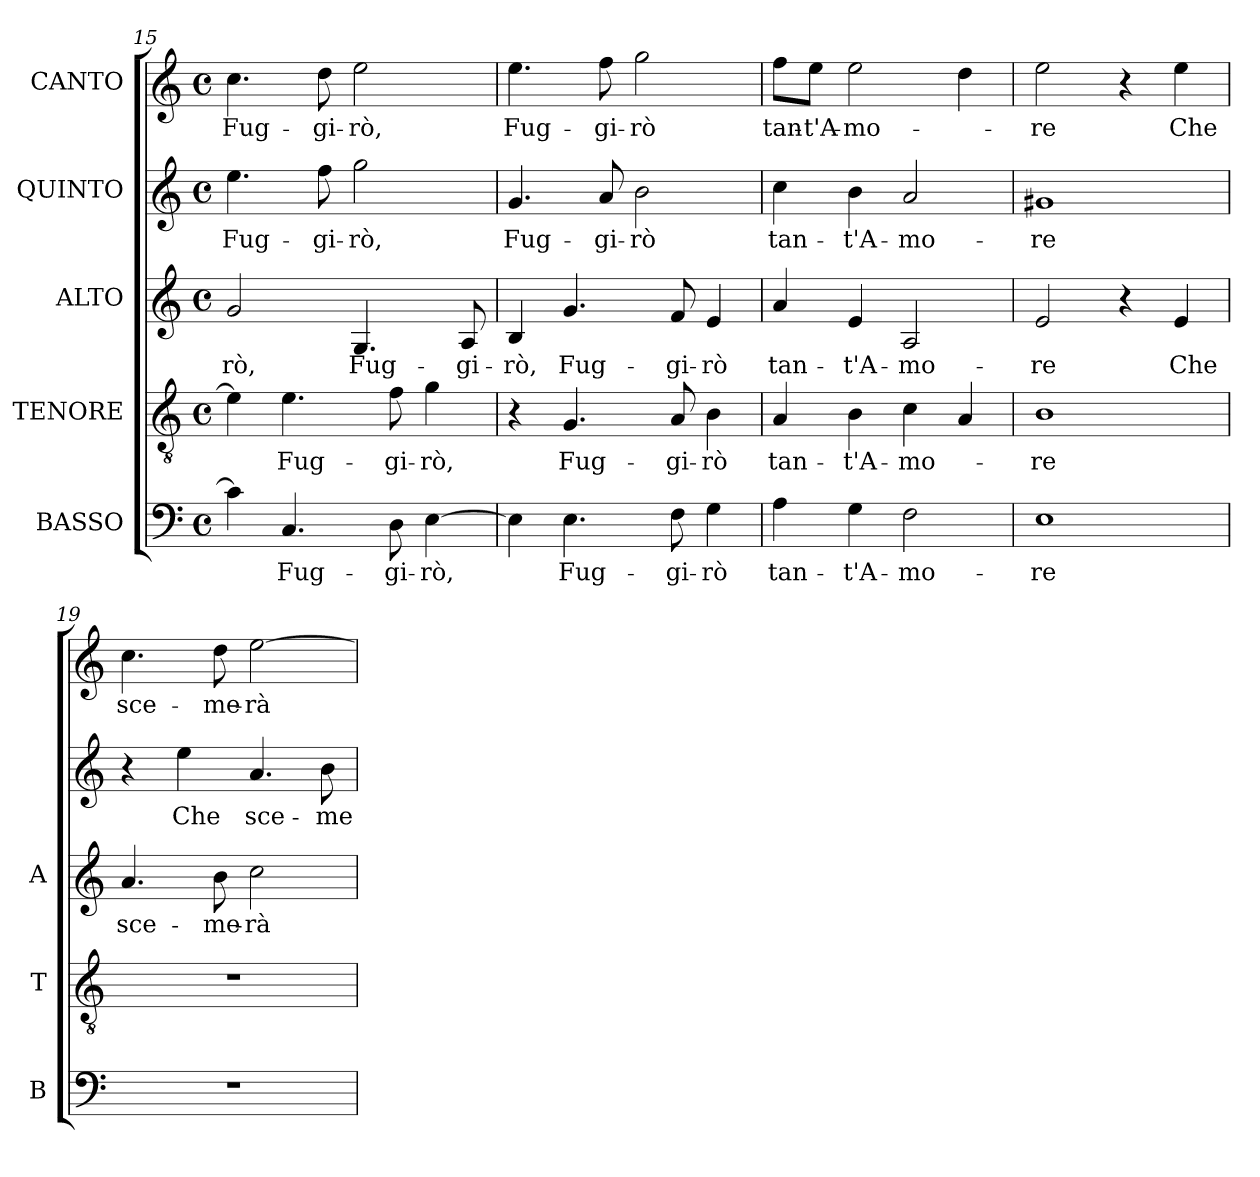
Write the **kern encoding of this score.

**kern	**text	**kern	**text	**kern	**text	**kern	**text	**kern	**text
*part5	*part5	*part4	*part4	*part3	*part3	*part2	*part2	*part1	*part1
*staff5	*staff5	*staff4	*staff4	*staff3	*staff3	*staff2	*staff2	*staff1	*staff1
*I"BASSO	*	*I"TENORE	*	*I"ALTO	*	*I"QUINTO	*	*I"CANTO	*
*I'B	*	*I'T	*	*I'A	*	*	*	*	*
*clefF4	*	*clefGv2	*	*clefG2	*	*clefG2	*	*clefG2	*
*	*	*ITrd7c12	*	*	*	*	*	*	*
*k[]	*	*k[]	*	*k[]	*	*k[]	*	*k[]	*
*C:	*	*C:	*	*C:	*	*C:	*	*C:	*
*M4/4	*	*M4/4	*	*M4/4	*	*M4/4	*	*M4/4	*
*met(c)	*	*met(c)	*	*met(c)	*	*met(c)	*	*met(c)	*
=15	=15	=15	=15	=15	=15	=15	=15	=15	=15
!	!	!	!	!	!LO:LY:b:color=#000000	!	!	!	!
!	!	!	!	!	!	!	!LO:LY:b:color=#000000	!	!
!	!	!	!	!	!	!	!	!	!LO:LY:b:color=#000000
4ci\]	.	4Ei\]	.	2gi/	-rò,	4.eei\	Fug-	4.cci\	Fug-
!	!LO:LY:b:color=#000000	!	!	!	!	!	!	!	!
!	!	!	!LO:LY:b:color=#000000	!	!	!	!	!	!
4.Ci/	Fug-	4.Ei\	Fug-	.	.	.	.	.	.
!	!	!	!	!	!	!	!LO:LY:b:color=#000000	!	!
!	!	!	!	!	!	!	!	!	!LO:LY:b:color=#000000
.	.	.	.	.	.	8ffi\	-gi-	8ddi\	-gi-
!	!	!	!	!	!LO:LY:b:color=#000000	!	!	!	!
!	!	!	!	!	!	!	!LO:LY:b:color=#000000	!	!
!	!	!	!	!	!	!	!	!	!LO:LY:b:color=#000000
.	.	.	.	4.Gi/	Fug-	2ggi\	-rò,	2eei\	-rò,
!	!LO:LY:b:color=#000000	!	!	!	!	!	!	!	!
!	!	!	!LO:LY:b:color=#000000	!	!	!	!	!	!
8Di\	-gi-	8Fi\	-gi-	.	.	.	.	.	.
!	!LO:LY:b:color=#000000	!	!	!	!	!	!	!	!
!	!	!	!LO:LY:b:color=#000000	!	!	!	!	!	!
[>4Ei\	-rò,	4Gi\	-rò,	.	.	.	.	.	.
!	!	!	!	!	!LO:LY:b:color=#000000	!	!	!	!
.	.	.	.	8Ai/	-gi-	.	.	.	.
=16	=16	=16	=16	=16	=16	=16	=16	=16	=16
!	!	!	!	!	!LO:LY:b:color=#000000	!	!	!	!
!	!	!	!	!	!	!	!LO:LY:b:color=#000000	!	!
!	!	!	!	!	!	!	!	!	!LO:LY:b:color=#000000
4Ei\]	.	4r	.	4Bi/	-rò,	4.gi/	Fug-	4.eei\	Fug-
!	!LO:LY:b:color=#000000	!	!	!	!	!	!	!	!
!	!	!	!LO:LY:b:color=#000000	!	!	!	!	!	!
!	!	!	!	!	!LO:LY:b:color=#000000	!	!	!	!
4.Ei\	Fug-	4.GGi/	Fug-	4.gi/	Fug-	.	.	.	.
!	!	!	!	!	!	!	!LO:LY:b:color=#000000	!	!
!	!	!	!	!	!	!	!	!	!LO:LY:b:color=#000000
.	.	.	.	.	.	8ai/	-gi-	8ffi\	-gi-
!	!	!	!	!	!	!	!LO:LY:b:color=#000000	!	!
!	!	!	!	!	!	!	!	!	!LO:LY:b:color=#000000
.	.	.	.	.	.	2bi\	-rò	2ggi\	-rò
!	!LO:LY:b:color=#000000	!	!	!	!	!	!	!	!
!	!	!	!LO:LY:b:color=#000000	!	!	!	!	!	!
!	!	!	!	!	!LO:LY:b:color=#000000	!	!	!	!
8Fi\	-gi-	8AAi/	-gi-	8fi/	-gi-	.	.	.	.
!	!LO:LY:b:color=#000000	!	!	!	!	!	!	!	!
!	!	!	!LO:LY:b:color=#000000	!	!	!	!	!	!
!	!	!	!	!	!LO:LY:b:color=#000000	!	!	!	!
4Gi\	-rò	4BBi\	-rò	4ei/	-rò	.	.	.	.
!!LO:LB:g=z
=17	=17	=17	=17	=17	=17	=17	=17	=17	=17
!	!LO:LY:b:color=#000000	!	!	!	!	!	!	!	!
!	!	!	!LO:LY:b:color=#000000	!	!	!	!	!	!
!	!	!	!	!	!LO:LY:b:color=#000000	!	!	!	!
!	!	!	!	!	!	!	!LO:LY:b:color=#000000	!	!
!	!	!	!	!	!	!	!	!	!LO:LY:b:color=#000000
4Ai\	tan-	4AAi/	tan-	4ai/	tan-	4cci\	tan-	8ffi\L	tan-
!	!	!	!	!	!	!	!	!	!LO:LY:b:color=#000000
.	.	.	.	.	.	.	.	8eei\J	-t'A-
!	!LO:LY:b:color=#000000	!	!	!	!	!	!	!	!
!	!	!	!LO:LY:b:color=#000000	!	!	!	!	!	!
!	!	!	!	!	!LO:LY:b:color=#000000	!	!	!	!
!	!	!	!	!	!	!	!LO:LY:b:color=#000000	!	!
!	!	!	!	!	!	!	!	!	!LO:LY:b:color=#000000
4Gi\	-t'A-	4BBi\	-t'A-	4ei/	-t'A-	4bi\	-t'A-	2eei\	-mo-
!	!LO:LY:b:color=#000000	!	!	!	!	!	!	!	!
!	!	!	!LO:LY:b:color=#000000	!	!	!	!	!	!
!	!	!	!	!	!LO:LY:b:color=#000000	!	!	!	!
!	!	!	!	!	!	!	!LO:LY:b:color=#000000	!	!
2Fi\	-mo-	4Ci\	-mo-	2Ai/	-mo-	2ai/	-mo-	.	.
.	.	4AAi/	.	.	.	.	.	4ddi\	.
=18	=18	=18	=18	=18	=18	=18	=18	=18	=18
!	!LO:LY:b:color=#000000	!	!	!	!	!	!	!	!
!	!	!	!LO:LY:b:color=#000000	!	!	!	!	!	!
!	!	!	!	!	!LO:LY:b:color=#000000	!	!	!	!
!	!	!	!	!	!	!	!LO:LY:b:color=#000000	!	!
!	!	!	!	!	!	!	!	!	!LO:LY:b:color=#000000
1Ei	-re	1BBi	-re	2ei/	-re	1g#Xi	-re	2eei\	-re
.	.	.	.	4r	.	.	.	4r	.
!	!	!	!	!	!LO:LY:b:color=#000000	!	!	!	!
!	!	!	!	!	!	!	!	!	!LO:LY:b:color=#000000
.	.	.	.	4ei/	Che	.	.	4eei\	Che
=19	=19	=19	=19	=19	=19	=19	=19	=19	=19
!	!	!	!	!	!LO:LY:b:color=#000000	!	!	!	!
!	!	!	!	!	!	!	!	!	!LO:LY:b:color=#000000
1r	.	1r	.	4.ai/	sce-	4r	.	4.cci\	sce-
!	!	!	!	!	!	!	!LO:LY:b:color=#000000	!	!
.	.	.	.	.	.	4eei\	Che	.	.
!	!	!	!	!	!LO:LY:b:color=#000000	!	!	!	!
!	!	!	!	!	!	!	!	!	!LO:LY:b:color=#000000
.	.	.	.	8bi\	-me-	.	.	8ddi\	-me-
!	!	!	!	!	!LO:LY:b:color=#000000	!	!	!	!
!	!	!	!	!	!	!	!LO:LY:b:color=#000000	!	!
!	!	!	!	!	!	!	!	!	!LO:LY:b:color=#000000
.	.	.	.	2cci\	-rà	4.ai/	sce-	[>2eei\	-rà
!	!	!	!	!	!	!	!LO:LY:b:color=#000000	!	!
.	.	.	.	.	.	8bi\	-me-	.	.
=	=	=	=	=	=	=	=	=	=
*-	*-	*-	*-	*-	*-	*-	*-	*-	*-
